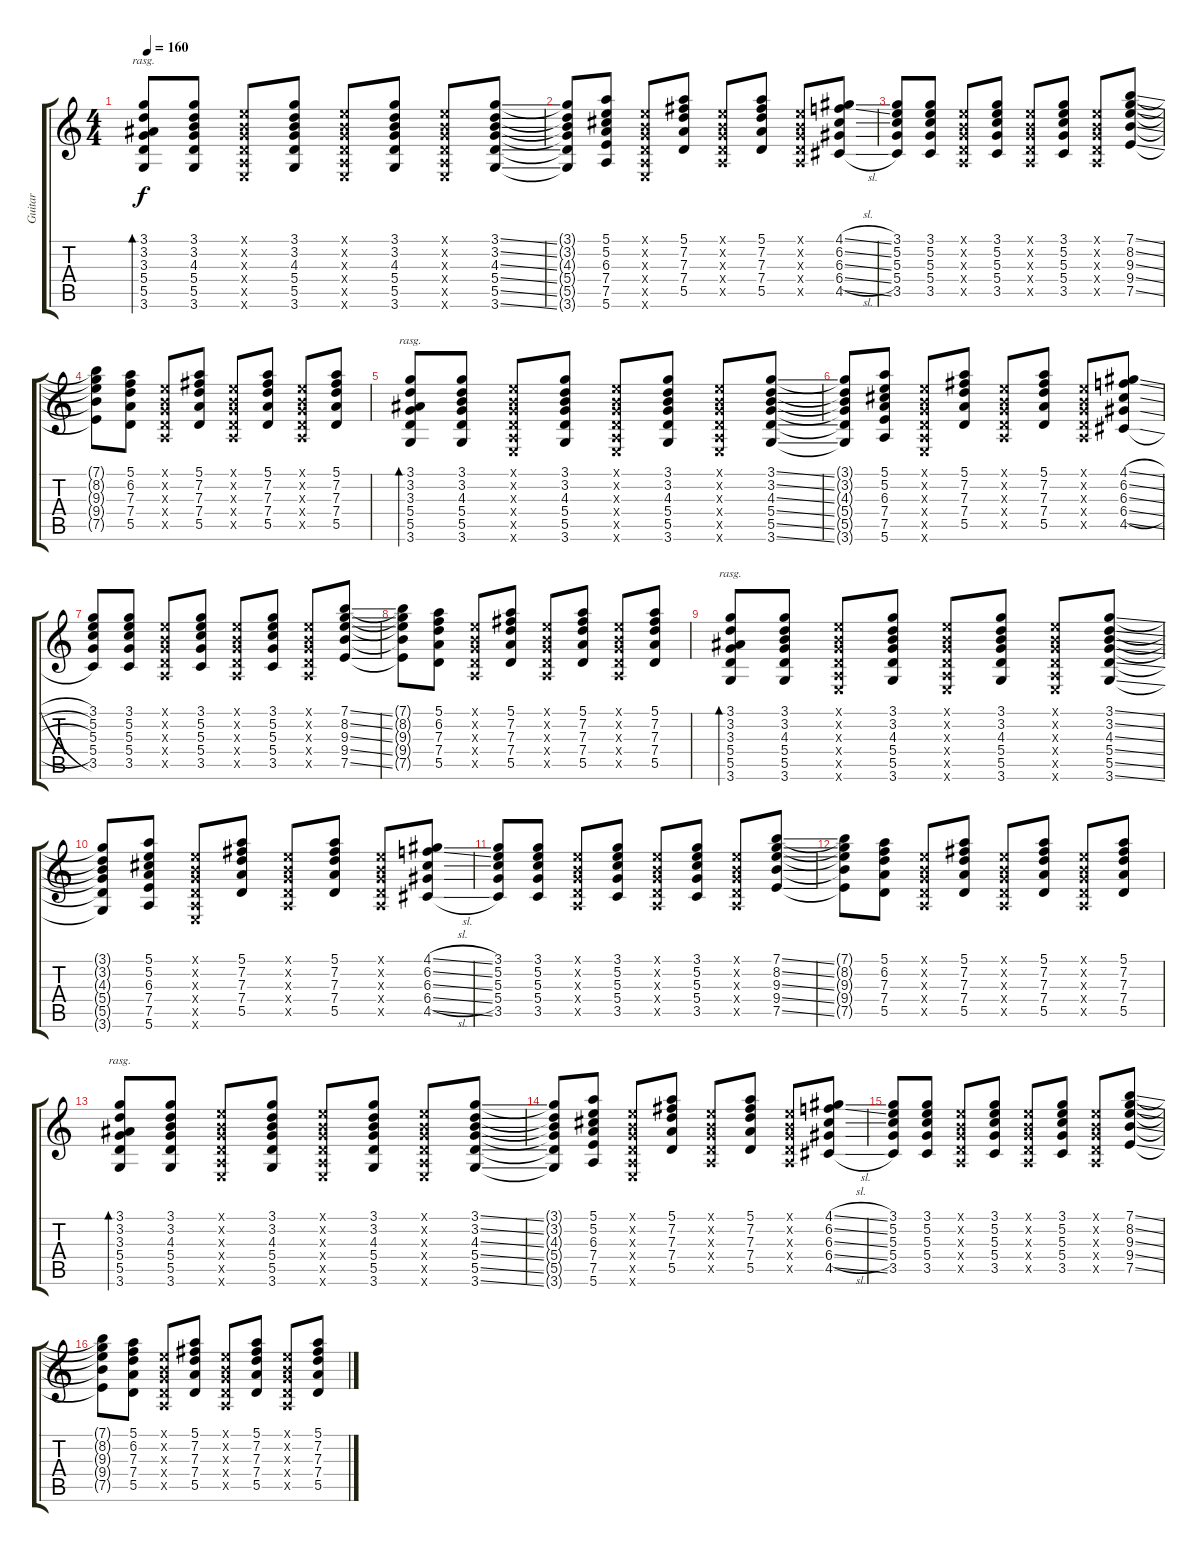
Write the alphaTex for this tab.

\track ("Guitar" "Guitar") {instrument electricguitarclean}
\staff {score tabs}
\tuning (E4 B3 G3 D3 A2 E2) {hide}
\ts (4 4)
\tempo 160
\clef g2
\ks c
(3.1 3.2 3.3 5.4 5.5 3.6).8{bd 480 rasg ii dy f} (3.1 3.2 4.3 5.4 5.5 3.6).8 (0.1{x} 0.2{x} 0.3{x} 0.4{x} 0.5{x} 0.6{x}).8 (3.1 3.2 4.3 5.4 5.5 3.6).8 (0.1{x} 0.2{x} 0.3{x} 0.4{x} 0.5{x} 0.6{x}).8 (3.1 3.2 4.3 5.4 5.5 3.6).8 (0.1{x} 0.2{x} 0.3{x} 0.4{x} 0.5{x} 0.6{x}).8 (3.1{ss} 3.2{ss} 4.3{ss} 5.4{ss} 5.5{ss} 3.6{ss}).8 |
(3.1{t} 3.2{t} 4.3{t} 5.4{t} 5.5{t} 3.6{t}).8 (5.1 5.2 6.3 7.4 7.5 5.6).8 (0.1{x} 0.2{x} 0.3{x} 0.4{x} 0.5{x} 0.6{x}).8 (5.1 7.2 7.3 7.4 5.5).8 (0.1{x} 0.2{x} 0.3{x} 0.4{x} 0.5{x}).8 (5.1 7.2 7.3 7.4 5.5).8 (0.1{x} 0.2{x} 0.3{x} 0.4{x} 0.5{x}).8 (4.1{sl} 6.2{sl} 6.3{sl} 6.4{sl} 4.5{sl}).8 |
(3.1 5.2 5.3 5.4 3.5).8 (3.1 5.2 5.3 5.4 3.5).8 (0.1{x} 0.2{x} 0.3{x} 0.4{x} 0.5{x}).8 (3.1 5.2 5.3 5.4 3.5).8 (0.1{x} 0.2{x} 0.3{x} 0.4{x} 0.5{x}).8 (3.1 5.2 5.3 5.4 3.5).8 (0.1{x} 0.2{x} 0.3{x} 0.4{x} 0.5{x}).8 (7.1{ss} 8.2{ss} 9.3{ss} 9.4{ss} 7.5{ss}).8 |
(7.1{t} 8.2{t} 9.3{t} 9.4{t} 7.5{t}).8 (5.1 6.2 7.3 7.4 5.5).8 (0.1{x} 0.2{x} 0.3{x} 0.4{x} 0.5{x}).8 (5.1 7.2 7.3 7.4 5.5).8 (0.1{x} 0.2{x} 0.3{x} 0.4{x} 0.5{x}).8 (5.1 7.2 7.3 7.4 5.5).8 (0.1{x} 0.2{x} 0.3{x} 0.4{x} 0.5{x}).8 (5.1 7.2 7.3 7.4 5.5).8 |
(3.1 3.2 3.3 5.4 5.5 3.6).8{bd 480 rasg ii volume 8 balance 8 instrument electricguitarclean} (3.1 3.2 4.3 5.4 5.5 3.6).8 (0.1{x} 0.2{x} 0.3{x} 0.4{x} 0.5{x} 0.6{x}).8 (3.1 3.2 4.3 5.4 5.5 3.6).8 (0.1{x} 0.2{x} 0.3{x} 0.4{x} 0.5{x} 0.6{x}).8 (3.1 3.2 4.3 5.4 5.5 3.6).8 (0.1{x} 0.2{x} 0.3{x} 0.4{x} 0.5{x} 0.6{x}).8 (3.1{ss} 3.2{ss} 4.3{ss} 5.4{ss} 5.5{ss} 3.6{ss}).8 |
(3.1{t} 3.2{t} 4.3{t} 5.4{t} 5.5{t} 3.6{t}).8 (5.1 5.2 6.3 7.4 7.5 5.6).8 (0.1{x} 0.2{x} 0.3{x} 0.4{x} 0.5{x} 0.6{x}).8 (5.1 7.2 7.3 7.4 5.5).8 (0.1{x} 0.2{x} 0.3{x} 0.4{x} 0.5{x}).8 (5.1 7.2 7.3 7.4 5.5).8 (0.1{x} 0.2{x} 0.3{x} 0.4{x} 0.5{x}).8 (4.1{sl} 6.2{sl} 6.3{sl} 6.4{sl} 4.5{sl}).8 |
(3.1 5.2 5.3 5.4 3.5).8 (3.1 5.2 5.3 5.4 3.5).8 (0.1{x} 0.2{x} 0.3{x} 0.4{x} 0.5{x}).8 (3.1 5.2 5.3 5.4 3.5).8 (0.1{x} 0.2{x} 0.3{x} 0.4{x} 0.5{x}).8 (3.1 5.2 5.3 5.4 3.5).8 (0.1{x} 0.2{x} 0.3{x} 0.4{x} 0.5{x}).8 (7.1{ss} 8.2{ss} 9.3{ss} 9.4{ss} 7.5{ss}).8 |
(7.1{t} 8.2{t} 9.3{t} 9.4{t} 7.5{t}).8 (5.1 6.2 7.3 7.4 5.5).8 (0.1{x} 0.2{x} 0.3{x} 0.4{x} 0.5{x}).8 (5.1 7.2 7.3 7.4 5.5).8 (0.1{x} 0.2{x} 0.3{x} 0.4{x} 0.5{x}).8 (5.1 7.2 7.3 7.4 5.5).8 (0.1{x} 0.2{x} 0.3{x} 0.4{x} 0.5{x}).8 (5.1 7.2 7.3 7.4 5.5).8 |
(3.1 3.2 3.3 5.4 5.5 3.6).8{bd 480 rasg ii} (3.1 3.2 4.3 5.4 5.5 3.6).8 (0.1{x} 0.2{x} 0.3{x} 0.4{x} 0.5{x} 0.6{x}).8 (3.1 3.2 4.3 5.4 5.5 3.6).8 (0.1{x} 0.2{x} 0.3{x} 0.4{x} 0.5{x} 0.6{x}).8 (3.1 3.2 4.3 5.4 5.5 3.6).8 (0.1{x} 0.2{x} 0.3{x} 0.4{x} 0.5{x} 0.6{x}).8 (3.1{ss} 3.2{ss} 4.3{ss} 5.4{ss} 5.5{ss} 3.6{ss}).8 |
(3.1{t} 3.2{t} 4.3{t} 5.4{t} 5.5{t} 3.6{t}).8 (5.1 5.2 6.3 7.4 7.5 5.6).8 (0.1{x} 0.2{x} 0.3{x} 0.4{x} 0.5{x} 0.6{x}).8 (5.1 7.2 7.3 7.4 5.5).8 (0.1{x} 0.2{x} 0.3{x} 0.4{x} 0.5{x}).8 (5.1 7.2 7.3 7.4 5.5).8 (0.1{x} 0.2{x} 0.3{x} 0.4{x} 0.5{x}).8 (4.1{sl} 6.2{sl} 6.3{sl} 6.4{sl} 4.5{sl}).8 |
(3.1 5.2 5.3 5.4 3.5).8 (3.1 5.2 5.3 5.4 3.5).8 (0.1{x} 0.2{x} 0.3{x} 0.4{x} 0.5{x}).8 (3.1 5.2 5.3 5.4 3.5).8 (0.1{x} 0.2{x} 0.3{x} 0.4{x} 0.5{x}).8 (3.1 5.2 5.3 5.4 3.5).8 (0.1{x} 0.2{x} 0.3{x} 0.4{x} 0.5{x}).8 (7.1{ss} 8.2{ss} 9.3{ss} 9.4{ss} 7.5{ss}).8 |
(7.1{t} 8.2{t} 9.3{t} 9.4{t} 7.5{t}).8 (5.1 6.2 7.3 7.4 5.5).8 (0.1{x} 0.2{x} 0.3{x} 0.4{x} 0.5{x}).8 (5.1 7.2 7.3 7.4 5.5).8 (0.1{x} 0.2{x} 0.3{x} 0.4{x} 0.5{x}).8 (5.1 7.2 7.3 7.4 5.5).8 (0.1{x} 0.2{x} 0.3{x} 0.4{x} 0.5{x}).8 (5.1 7.2 7.3 7.4 5.5).8 |
(3.1 3.2 3.3 5.4 5.5 3.6).8{bd 480 rasg ii volume 13 balance 8 instrument electricguitarclean} (3.1 3.2 4.3 5.4 5.5 3.6).8 (0.1{x} 0.2{x} 0.3{x} 0.4{x} 0.5{x} 0.6{x}).8 (3.1 3.2 4.3 5.4 5.5 3.6).8 (0.1{x} 0.2{x} 0.3{x} 0.4{x} 0.5{x} 0.6{x}).8 (3.1 3.2 4.3 5.4 5.5 3.6).8 (0.1{x} 0.2{x} 0.3{x} 0.4{x} 0.5{x} 0.6{x}).8 (3.1{ss} 3.2{ss} 4.3{ss} 5.4{ss} 5.5{ss} 3.6{ss}).8 |
(3.1{t} 3.2{t} 4.3{t} 5.4{t} 5.5{t} 3.6{t}).8 (5.1 5.2 6.3 7.4 7.5 5.6).8 (0.1{x} 0.2{x} 0.3{x} 0.4{x} 0.5{x} 0.6{x}).8 (5.1 7.2 7.3 7.4 5.5).8 (0.1{x} 0.2{x} 0.3{x} 0.4{x} 0.5{x}).8 (5.1 7.2 7.3 7.4 5.5).8 (0.1{x} 0.2{x} 0.3{x} 0.4{x} 0.5{x}).8 (4.1{sl} 6.2{sl} 6.3{sl} 6.4{sl} 4.5{sl}).8 |
(3.1 5.2 5.3 5.4 3.5).8 (3.1 5.2 5.3 5.4 3.5).8 (0.1{x} 0.2{x} 0.3{x} 0.4{x} 0.5{x}).8 (3.1 5.2 5.3 5.4 3.5).8 (0.1{x} 0.2{x} 0.3{x} 0.4{x} 0.5{x}).8 (3.1 5.2 5.3 5.4 3.5).8 (0.1{x} 0.2{x} 0.3{x} 0.4{x} 0.5{x}).8 (7.1{ss} 8.2{ss} 9.3{ss} 9.4{ss} 7.5{ss}).8 |
(7.1{t} 8.2{t} 9.3{t} 9.4{t} 7.5{t}).8 (5.1 6.2 7.3 7.4 5.5).8 (0.1{x} 0.2{x} 0.3{x} 0.4{x} 0.5{x}).8 (5.1 7.2 7.3 7.4 5.5).8 (0.1{x} 0.2{x} 0.3{x} 0.4{x} 0.5{x}).8 (5.1 7.2 7.3 7.4 5.5).8 (0.1{x} 0.2{x} 0.3{x} 0.4{x} 0.5{x}).8 (5.1 7.2 7.3 7.4 5.5).8
